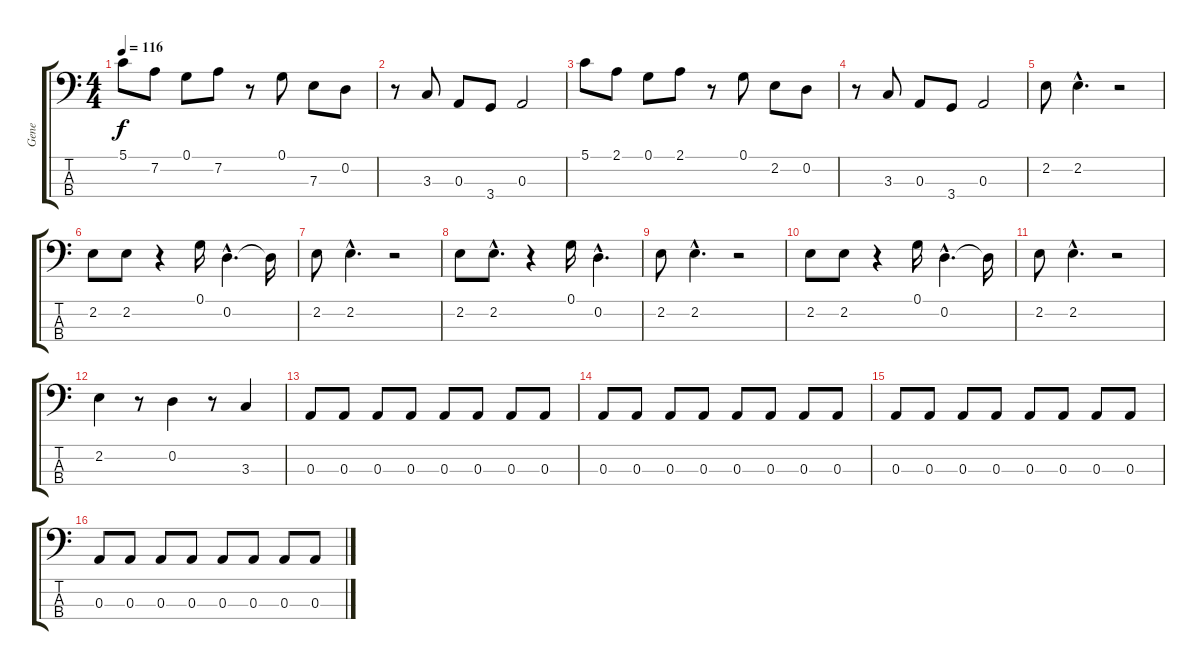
\track ("Gene" "Gene") {instrument electricbasspick}
\staff {score tabs}
\tuning (G2 D2 A1 E1) {hide}
\ts (4 4)
\tempo 116
\clef f4
\ks c
5.1.8{dy f} 7.2.8 0.1.8 7.2.8 r.8 0.1.8 7.3.8 0.2.8 |
r.8 3.3.8 0.3.8 3.4.8 0.3.2 |
5.1.8 2.1.8 0.1.8 2.1.8 r.8 0.1.8 2.2.8 0.2.8 |
r.8 3.3.8 0.3.8 3.4.8 0.3.2 |
2.2.8 2.2{hac}.4{d} r.2 |
2.2.8 2.2.8 r.4 0.1.16 0.2{hac}.4{d} 0.2{t}.16 |
2.2.8 2.2{hac}.4{d} r.2 |
2.2.8 2.2{hac}.8{d} r.4 0.1.16 0.2{hac}.4{d} |
2.2.8 2.2{hac}.4{d} r.2 |
2.2.8 2.2.8 r.4 0.1.16 0.2{hac}.4{d} 0.2{t}.16 |
2.2.8 2.2{hac}.4{d} r.2 |
2.2.4 r.8 0.2.4 r.8 3.3.4 |
0.3.8 0.3.8 0.3.8 0.3.8 0.3.8 0.3.8 0.3.8 0.3.8 |
0.3.8 0.3.8 0.3.8 0.3.8 0.3.8 0.3.8 0.3.8 0.3.8 |
0.3.8 0.3.8 0.3.8 0.3.8 0.3.8 0.3.8 0.3.8 0.3.8 |
0.3.8 0.3.8 0.3.8 0.3.8 0.3.8 0.3.8 0.3.8 0.3.8
